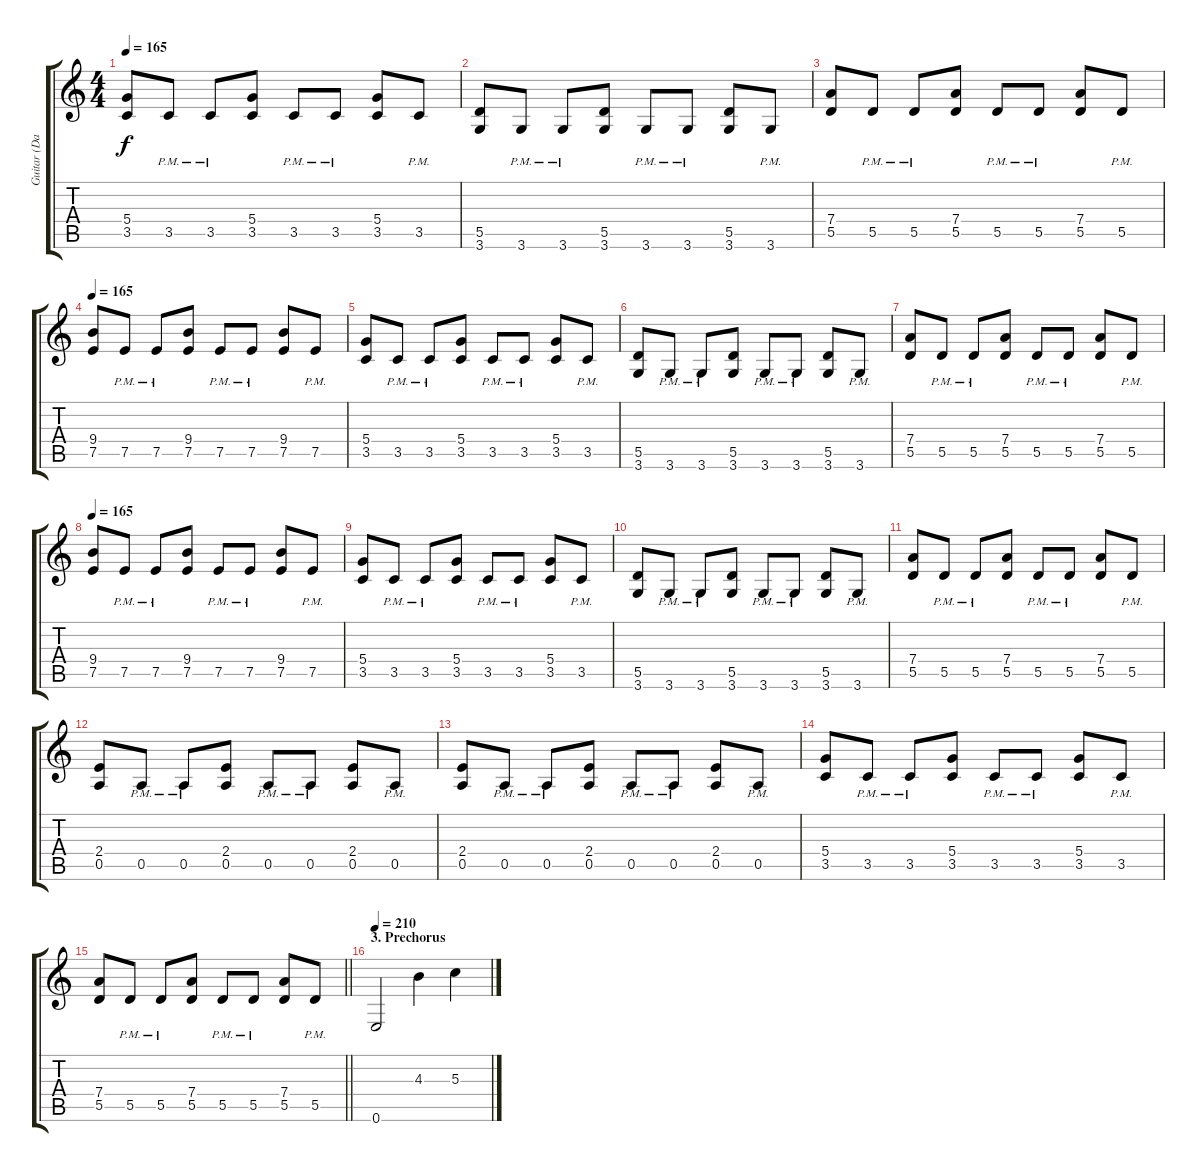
\track ("Guitar (Dave Murray)" "Guitar (Da") {instrument electricguitarjazz}
\staff {score tabs}
\tuning (E4 B3 G3 D3 A2 E2) {hide}
\ts (4 4)
\tempo 165
\clef g2
\ks c
(5.4 3.5).8{dy f} 3.5{pm}.8 3.5{pm}.8 (5.4 3.5).8 3.5{pm}.8 3.5{pm}.8 (5.4 3.5).8 3.5{pm}.8 |
(5.5 3.6).8 3.6{pm}.8 3.6{pm}.8 (5.5 3.6).8 3.6{pm}.8 3.6{pm}.8 (5.5 3.6).8 3.6{pm}.8 |
(7.4 5.5).8 5.5{pm}.8 5.5{pm}.8 (7.4 5.5).8 5.5{pm}.8 5.5{pm}.8 (7.4 5.5).8 5.5{pm}.8 |
\tempo 165
(9.4 7.5).8 7.5{pm}.8 7.5{pm}.8 (9.4 7.5).8 7.5{pm}.8 7.5{pm}.8 (9.4 7.5).8 7.5{pm}.8 |
(5.4 3.5).8 3.5{pm}.8 3.5{pm}.8 (5.4 3.5).8 3.5{pm}.8 3.5{pm}.8 (5.4 3.5).8 3.5{pm}.8 |
(5.5 3.6).8 3.6{pm}.8 3.6{pm}.8 (5.5 3.6).8 3.6{pm}.8 3.6{pm}.8 (5.5 3.6).8 3.6{pm}.8 |
(7.4 5.5).8 5.5{pm}.8 5.5{pm}.8 (7.4 5.5).8 5.5{pm}.8 5.5{pm}.8 (7.4 5.5).8 5.5{pm}.8 |
\tempo 165
(9.4 7.5).8 7.5{pm}.8 7.5{pm}.8 (9.4 7.5).8 7.5{pm}.8 7.5{pm}.8 (9.4 7.5).8 7.5{pm}.8 |
(5.4 3.5).8 3.5{pm}.8 3.5{pm}.8 (5.4 3.5).8 3.5{pm}.8 3.5{pm}.8 (5.4 3.5).8 3.5{pm}.8 |
(5.5 3.6).8 3.6{pm}.8 3.6{pm}.8 (5.5 3.6).8 3.6{pm}.8 3.6{pm}.8 (5.5 3.6).8 3.6{pm}.8 |
(7.4 5.5).8 5.5{pm}.8 5.5{pm}.8 (7.4 5.5).8 5.5{pm}.8 5.5{pm}.8 (7.4 5.5).8 5.5{pm}.8 |
(2.4 0.5).8 0.5{pm}.8 0.5{pm}.8 (2.4 0.5).8 0.5{pm}.8 0.5{pm}.8 (2.4 0.5).8 0.5{pm}.8 |
(2.4 0.5).8 0.5{pm}.8 0.5{pm}.8 (2.4 0.5).8 0.5{pm}.8 0.5{pm}.8 (2.4 0.5).8 0.5{pm}.8 |
(5.4 3.5).8 3.5{pm}.8 3.5{pm}.8 (5.4 3.5).8 3.5{pm}.8 3.5{pm}.8 (5.4 3.5).8 3.5{pm}.8 |
\barLineRight lightlight
(7.4 5.5).8 5.5{pm}.8 5.5{pm}.8 (7.4 5.5).8 5.5{pm}.8 5.5{pm}.8 (7.4 5.5).8 5.5{pm}.8 |
\section ("" "3. Prechorus")
\tempo 210
0.6.2 4.3.4 5.3.4
